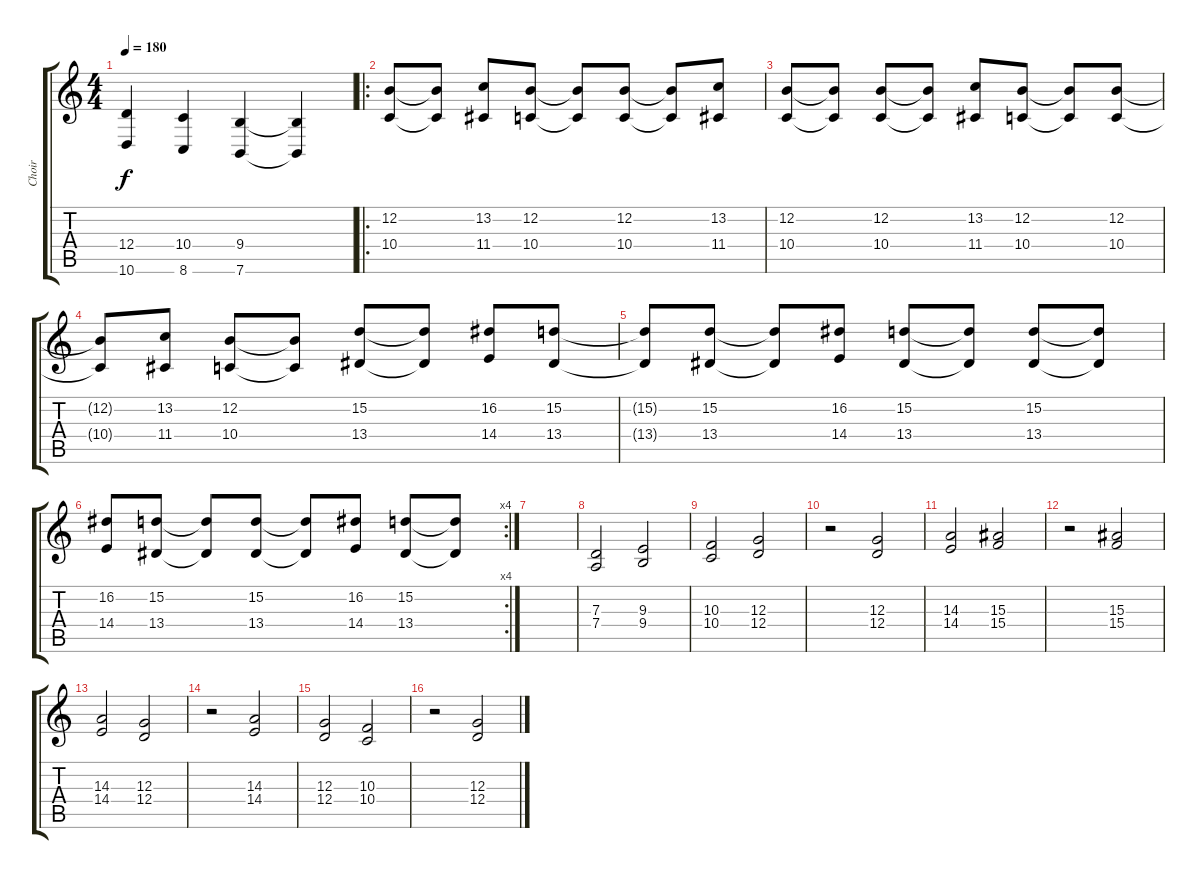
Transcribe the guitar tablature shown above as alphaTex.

\track ("Choir" "Choir") {instrument fx7echoes}
\staff {score tabs}
\tuning (E4 B3 G3 D3 A2 E2) {hide}
\ts (4 4)
\tempo 180
\clef g2
\ks c
(12.4 10.6).4{dy f} (10.4 8.6).4 (9.4 7.6).4 (9.4{t} 7.6{t}).4 |
\ro
(12.2 10.4).8 (12.2{t} 10.4{t}).8 (13.2 11.4).8 (12.2 10.4).8 (12.2{t} 10.4{t}).8 (12.2 10.4).8 (12.2{t} 10.4{t}).8 (13.2 11.4).8 |
(12.2 10.4).8 (12.2{t} 10.4{t}).8 (12.2 10.4).8 (12.2{t} 10.4{t}).8 (13.2 11.4).8 (12.2 10.4).8 (12.2{t} 10.4{t}).8 (12.2 10.4).8 |
(12.2{t} 10.4{t}).8 (13.2 11.4).8 (12.2 10.4).8 (12.2{t} 10.4{t}).8 (15.2 13.4).8 (15.2{t} 13.4{t}).8 (16.2 14.4).8 (15.2 13.4).8 |
(15.2{t} 13.4{t}).8 (15.2 13.4).8 (15.2{t} 13.4{t}).8 (16.2 14.4).8 (15.2 13.4).8 (15.2{t} 13.4{t}).8 (15.2 13.4).8 (15.2{t} 13.4{t}).8 |
\rc 4
(16.2 14.4).8 (15.2 13.4).8 (15.2{t} 13.4{t}).8 (15.2 13.4).8 (15.2{t} 13.4{t}).8 (16.2 14.4).8 (15.2 13.4).8 (15.2{t} 13.4{t}).8 |
|
(7.3 7.4).2 (9.3 9.4).2 |
(10.3 10.4).2 (12.3 12.4).2 |
r.2 (12.3 12.4).2 |
(14.3 14.4).2 (15.3 15.4).2 |
r.2 (15.3 15.4).2 |
(14.3 14.4).2 (12.3 12.4).2 |
r.2 (14.3 14.4).2 |
(12.3 12.4).2 (10.3 10.4).2 |
r.2 (12.3 12.4).2
